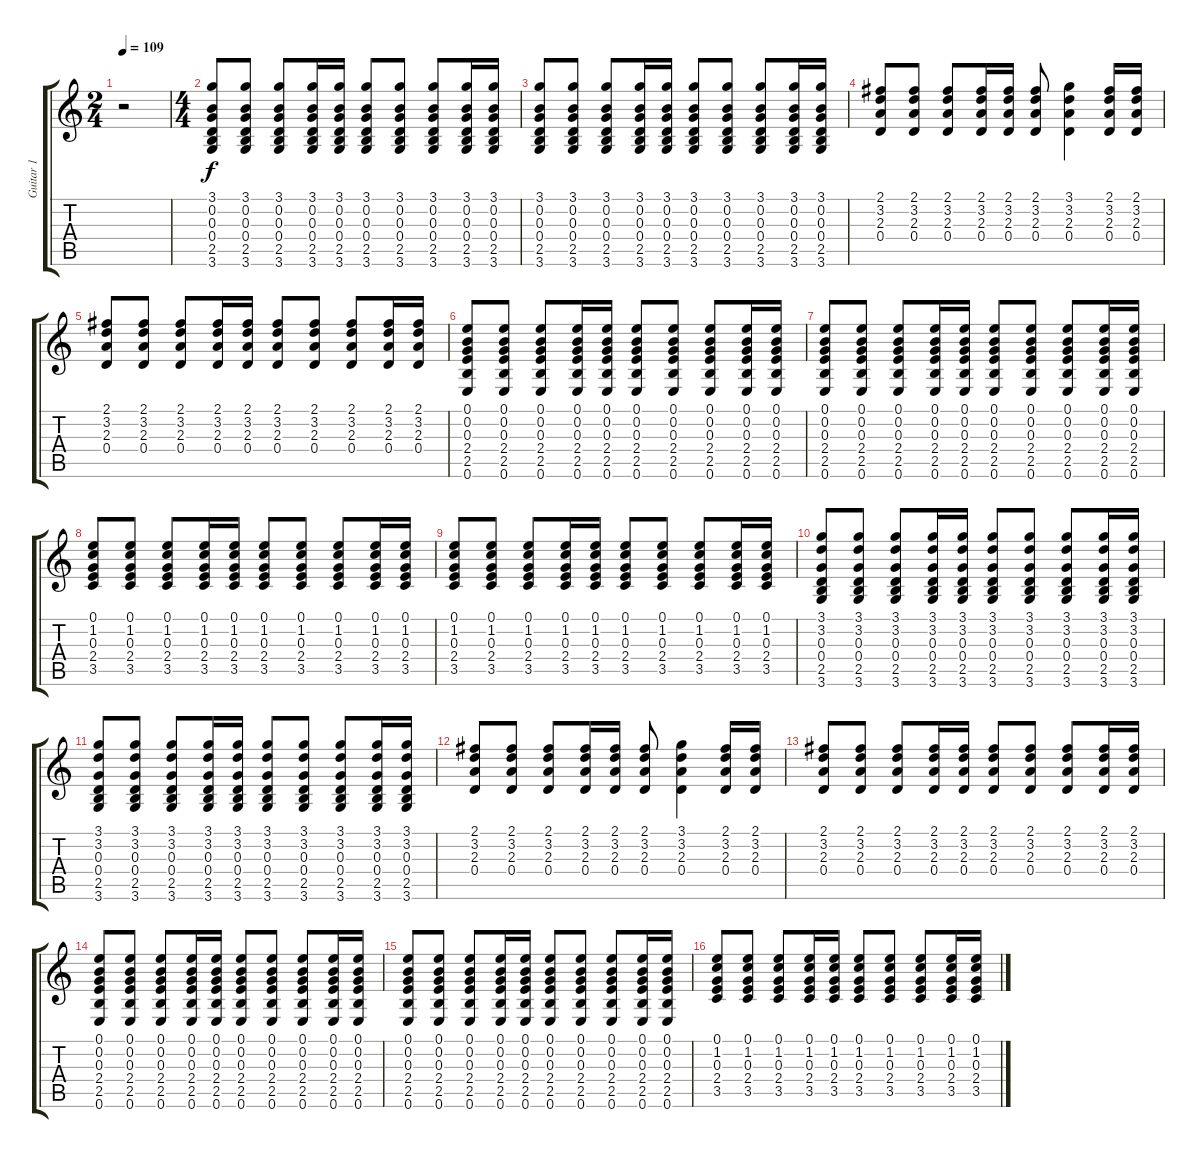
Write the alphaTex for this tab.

\track ("Guitar 1" "Guitar 1") {instrument acousticguitarsteel}
\staff {score tabs}
\tuning (E4 B3 G3 D3 A2 E2) {hide}
\ts (2 4)
\tempo 109
\clef g2
\ks c
r.2{dy f} |
\ts (4 4)
(3.1 0.2 0.3 0.4 2.5 3.6).8 (3.1 0.2 0.3 0.4 2.5 3.6).8 (3.1 0.2 0.3 0.4 2.5 3.6).8 (3.1 0.2 0.3 0.4 2.5 3.6).16 (3.1 0.2 0.3 0.4 2.5 3.6).16 (3.1 0.2 0.3 0.4 2.5 3.6).8 (3.1 0.2 0.3 0.4 2.5 3.6).8 (3.1 0.2 0.3 0.4 2.5 3.6).8 (3.1 0.2 0.3 0.4 2.5 3.6).16 (3.1 0.2 0.3 0.4 2.5 3.6).16 |
(3.1 0.2 0.3 0.4 2.5 3.6).8 (3.1 0.2 0.3 0.4 2.5 3.6).8 (3.1 0.2 0.3 0.4 2.5 3.6).8 (3.1 0.2 0.3 0.4 2.5 3.6).16 (3.1 0.2 0.3 0.4 2.5 3.6).16 (3.1 0.2 0.3 0.4 2.5 3.6).8 (3.1 0.2 0.3 0.4 2.5 3.6).8 (3.1 0.2 0.3 0.4 2.5 3.6).8 (3.1 0.2 0.3 0.4 2.5 3.6).16 (3.1 0.2 0.3 0.4 2.5 3.6).16 |
(2.1 3.2 2.3 0.4).8 (2.1 3.2 2.3 0.4).8 (2.1 3.2 2.3 0.4).8 (2.1 3.2 2.3 0.4).16 (2.1 3.2 2.3 0.4).16 (2.1 3.2 2.3 0.4).8 (3.1 3.2 2.3 0.4).4 (2.1 3.2 2.3 0.4).16 (2.1 3.2 2.3 0.4).16 |
(2.1 3.2 2.3 0.4).8 (2.1 3.2 2.3 0.4).8 (2.1 3.2 2.3 0.4).8 (2.1 3.2 2.3 0.4).16 (2.1 3.2 2.3 0.4).16 (2.1 3.2 2.3 0.4).8 (2.1 3.2 2.3 0.4).8 (2.1 3.2 2.3 0.4).8 (2.1 3.2 2.3 0.4).16 (2.1 3.2 2.3 0.4).16 |
(0.1 0.2 0.3 2.4 2.5 0.6).8 (0.1 0.2 0.3 2.4 2.5 0.6).8 (0.1 0.2 0.3 2.4 2.5 0.6).8 (0.1 0.2 0.3 2.4 2.5 0.6).16 (0.1 0.2 0.3 2.4 2.5 0.6).16 (0.1 0.2 0.3 2.4 2.5 0.6).8 (0.1 0.2 0.3 2.4 2.5 0.6).8 (0.1 0.2 0.3 2.4 2.5 0.6).8 (0.1 0.2 0.3 2.4 2.5 0.6).16 (0.1 0.2 0.3 2.4 2.5 0.6).16 |
(0.1 0.2 0.3 2.4 2.5 0.6).8 (0.1 0.2 0.3 2.4 2.5 0.6).8 (0.1 0.2 0.3 2.4 2.5 0.6).8 (0.1 0.2 0.3 2.4 2.5 0.6).16 (0.1 0.2 0.3 2.4 2.5 0.6).16 (0.1 0.2 0.3 2.4 2.5 0.6).8 (0.1 0.2 0.3 2.4 2.5 0.6).8 (0.1 0.2 0.3 2.4 2.5 0.6).8 (0.1 0.2 0.3 2.4 2.5 0.6).16 (0.1 0.2 0.3 2.4 2.5 0.6).16 |
(0.1 1.2 0.3 2.4 3.5).8 (0.1 1.2 0.3 2.4 3.5).8 (0.1 1.2 0.3 2.4 3.5).8 (0.1 1.2 0.3 2.4 3.5).16 (0.1 1.2 0.3 2.4 3.5).16 (0.1 1.2 0.3 2.4 3.5).8 (0.1 1.2 0.3 2.4 3.5).8 (0.1 1.2 0.3 2.4 3.5).8 (0.1 1.2 0.3 2.4 3.5).16 (0.1 1.2 0.3 2.4 3.5).16 |
(0.1 1.2 0.3 2.4 3.5).8 (0.1 1.2 0.3 2.4 3.5).8 (0.1 1.2 0.3 2.4 3.5).8 (0.1 1.2 0.3 2.4 3.5).16 (0.1 1.2 0.3 2.4 3.5).16 (0.1 1.2 0.3 2.4 3.5).8 (0.1 1.2 0.3 2.4 3.5).8 (0.1 1.2 0.3 2.4 3.5).8 (0.1 1.2 0.3 2.4 3.5).16 (0.1 1.2 0.3 2.4 3.5).16 |
(3.1 3.2 0.3 0.4 2.5 3.6).8 (3.1 3.2 0.3 0.4 2.5 3.6).8 (3.1 3.2 0.3 0.4 2.5 3.6).8 (3.1 3.2 0.3 0.4 2.5 3.6).16 (3.1 3.2 0.3 0.4 2.5 3.6).16 (3.1 3.2 0.3 0.4 2.5 3.6).8 (3.1 3.2 0.3 0.4 2.5 3.6).8 (3.1 3.2 0.3 0.4 2.5 3.6).8 (3.1 3.2 0.3 0.4 2.5 3.6).16 (3.1 3.2 0.3 0.4 2.5 3.6).16 |
(3.1 3.2 0.3 0.4 2.5 3.6).8 (3.1 3.2 0.3 0.4 2.5 3.6).8 (3.1 3.2 0.3 0.4 2.5 3.6).8 (3.1 3.2 0.3 0.4 2.5 3.6).16 (3.1 3.2 0.3 0.4 2.5 3.6).16 (3.1 3.2 0.3 0.4 2.5 3.6).8 (3.1 3.2 0.3 0.4 2.5 3.6).8 (3.1 3.2 0.3 0.4 2.5 3.6).8 (3.1 3.2 0.3 0.4 2.5 3.6).16 (3.1 3.2 0.3 0.4 2.5 3.6).16 |
(2.1 3.2 2.3 0.4).8 (2.1 3.2 2.3 0.4).8 (2.1 3.2 2.3 0.4).8 (2.1 3.2 2.3 0.4).16 (2.1 3.2 2.3 0.4).16 (2.1 3.2 2.3 0.4).8 (3.1 3.2 2.3 0.4).4 (2.1 3.2 2.3 0.4).16 (2.1 3.2 2.3 0.4).16 |
(2.1 3.2 2.3 0.4).8 (2.1 3.2 2.3 0.4).8 (2.1 3.2 2.3 0.4).8 (2.1 3.2 2.3 0.4).16 (2.1 3.2 2.3 0.4).16 (2.1 3.2 2.3 0.4).8 (2.1 3.2 2.3 0.4).8 (2.1 3.2 2.3 0.4).8 (2.1 3.2 2.3 0.4).16 (2.1 3.2 2.3 0.4).16 |
(0.1 0.2 0.3 2.4 2.5 0.6).8 (0.1 0.2 0.3 2.4 2.5 0.6).8 (0.1 0.2 0.3 2.4 2.5 0.6).8 (0.1 0.2 0.3 2.4 2.5 0.6).16 (0.1 0.2 0.3 2.4 2.5 0.6).16 (0.1 0.2 0.3 2.4 2.5 0.6).8 (0.1 0.2 0.3 2.4 2.5 0.6).8 (0.1 0.2 0.3 2.4 2.5 0.6).8 (0.1 0.2 0.3 2.4 2.5 0.6).16 (0.1 0.2 0.3 2.4 2.5 0.6).16 |
(0.1 0.2 0.3 2.4 2.5 0.6).8 (0.1 0.2 0.3 2.4 2.5 0.6).8 (0.1 0.2 0.3 2.4 2.5 0.6).8 (0.1 0.2 0.3 2.4 2.5 0.6).16 (0.1 0.2 0.3 2.4 2.5 0.6).16 (0.1 0.2 0.3 2.4 2.5 0.6).8 (0.1 0.2 0.3 2.4 2.5 0.6).8 (0.1 0.2 0.3 2.4 2.5 0.6).8 (0.1 0.2 0.3 2.4 2.5 0.6).16 (0.1 0.2 0.3 2.4 2.5 0.6).16 |
(0.1 1.2 0.3 2.4 3.5).8 (0.1 1.2 0.3 2.4 3.5).8 (0.1 1.2 0.3 2.4 3.5).8 (0.1 1.2 0.3 2.4 3.5).16 (0.1 1.2 0.3 2.4 3.5).16 (0.1 1.2 0.3 2.4 3.5).8 (0.1 1.2 0.3 2.4 3.5).8 (0.1 1.2 0.3 2.4 3.5).8 (0.1 1.2 0.3 2.4 3.5).16 (0.1 1.2 0.3 2.4 3.5).16
